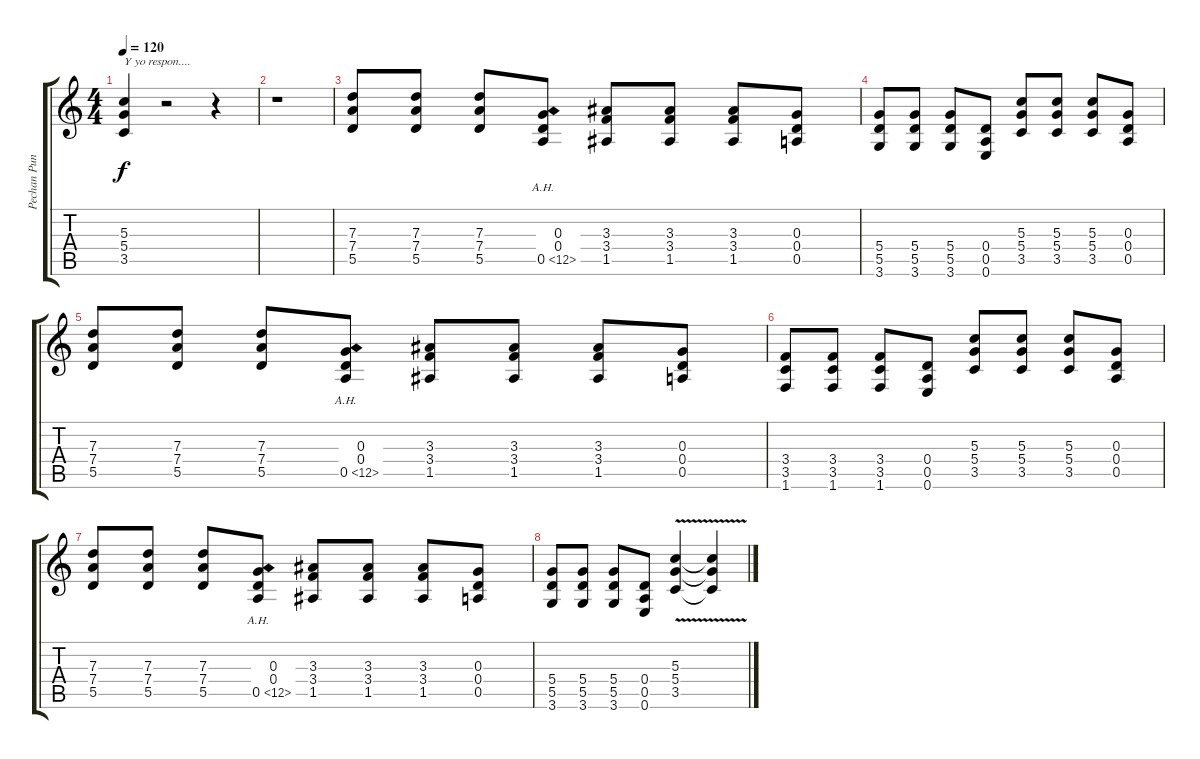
\track ("Pechan Punk" "Pechan Pun") {instrument electricguitarjazz}
\staff {score tabs}
\tuning (E4 B3 G3 D3 A2 E2) {hide}
\ts (4 4)
\tempo 120
\clef g2
\ks c
(5.3{t} 5.4{t} 3.5{t}).4{txt "Y yo respon...." dy f} r.2 r.4 |
r.1 |
(7.3 7.4 5.5).8 (7.3 7.4 5.5).8 (7.3 7.4 5.5).8 (0.3 0.4 0.5{ah 12}).8 (3.3 3.4 1.5).8 (3.3 3.4 1.5).8 (3.3 3.4 1.5).8 (0.3 0.4 0.5).8 |
(5.4 5.5 3.6).8 (5.4 5.5 3.6).8 (5.4 5.5 3.6).8 (0.4 0.5 0.6).8 (5.3 5.4 3.5).8 (5.3 5.4 3.5).8 (5.3 5.4 3.5).8 (0.3 0.4 0.5).8 |
(7.3 7.4 5.5).8 (7.3 7.4 5.5).8 (7.3 7.4 5.5).8 (0.3 0.4 0.5{ah 12}).8 (3.3 3.4 1.5).8 (3.3 3.4 1.5).8 (3.3 3.4 1.5).8 (0.3 0.4 0.5).8 |
(3.4 3.5 1.6).8 (3.4 3.5 1.6).8 (3.4 3.5 1.6).8 (0.4 0.5 0.6).8 (5.3 5.4 3.5).8 (5.3 5.4 3.5).8 (5.3 5.4 3.5).8 (0.3 0.4 0.5).8 |
(7.3 7.4 5.5).8 (7.3 7.4 5.5).8 (7.3 7.4 5.5).8 (0.3 0.4 0.5{ah 12}).8 (3.3 3.4 1.5).8 (3.3 3.4 1.5).8 (3.3 3.4 1.5).8 (0.3 0.4 0.5).8 |
(5.4 5.5 3.6).8 (5.4 5.5 3.6).8 (5.4 5.5 3.6).8 (0.4 0.5 0.6).8 (5.3{v} 5.4 3.5).4 (5.3{t} 5.4{t} 3.5{t}).4
